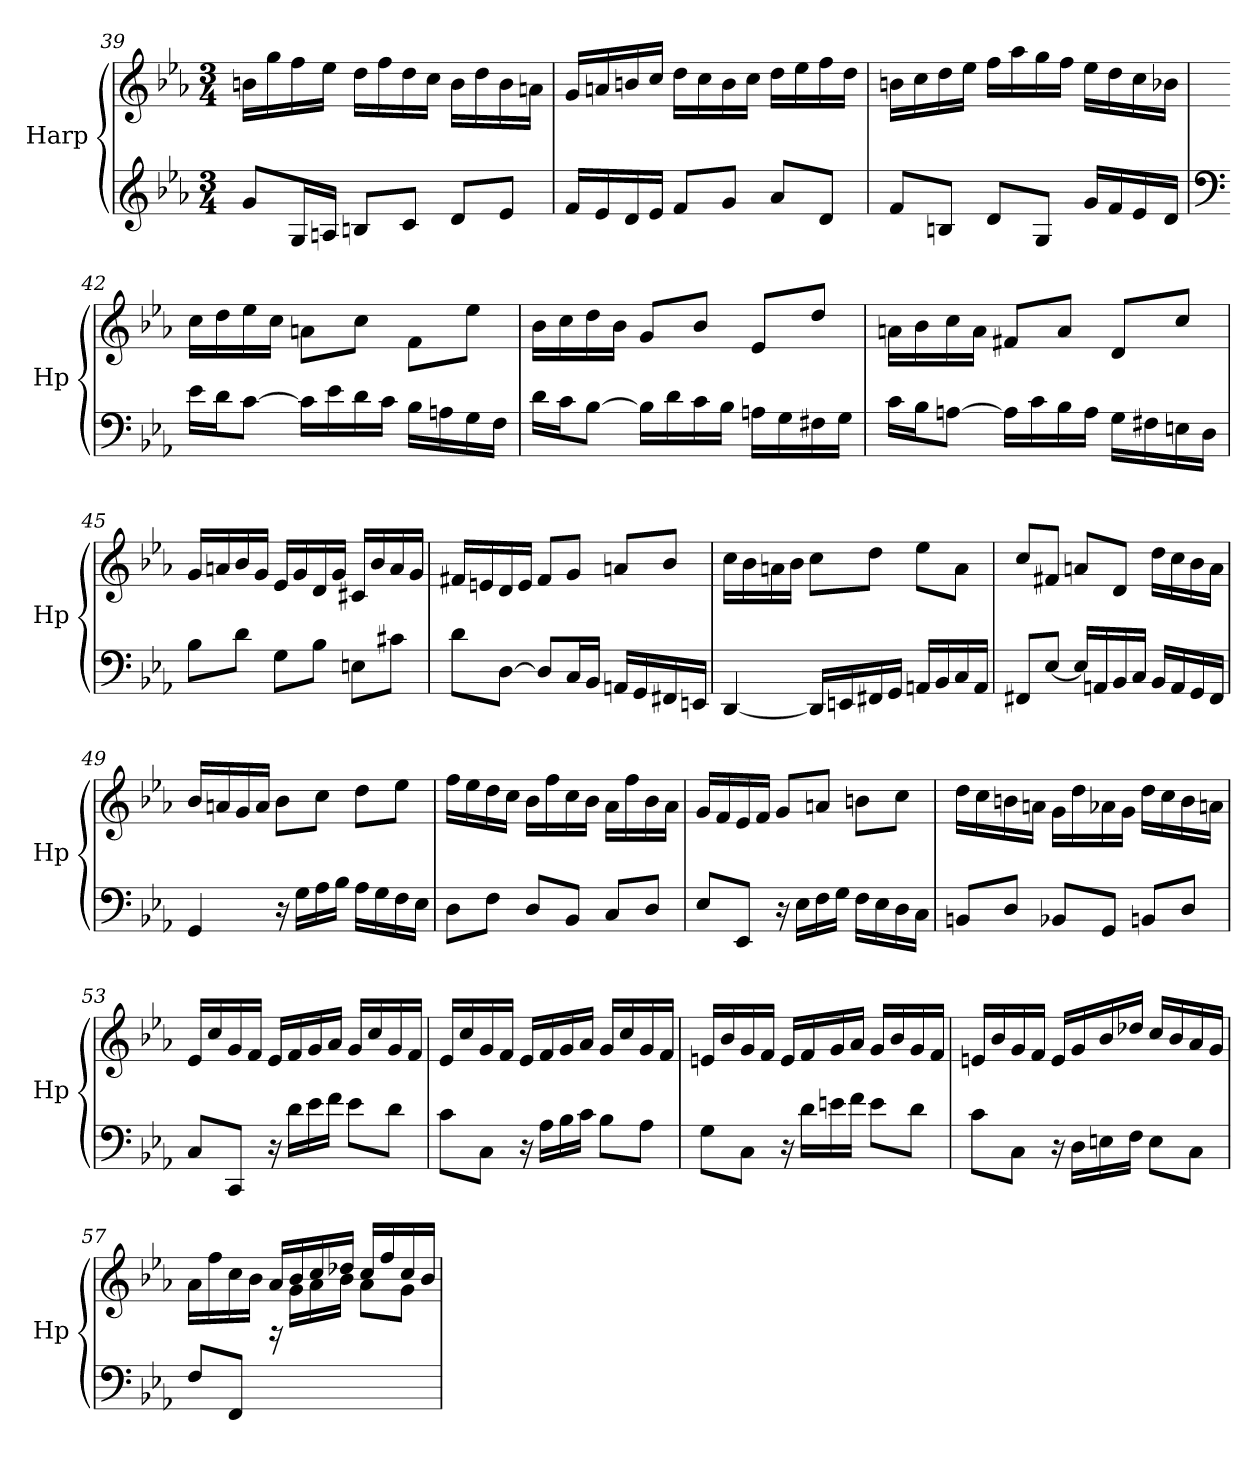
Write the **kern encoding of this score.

**kern	**kern
*part1	*part1
*staff2	*staff1
*I"Harp	*
*I'Hp	*
*clefG2	*clefG2
*k[b-e-a-]	*k[b-e-a-]
*M3/4	*M3/4
=39	=39
8g/L	16bn\LL
.	16gg\
16G/L	16ff\
16An/JJ	16ee-\JJ
8Bn/L	16dd\LL
.	16ff\
8c/J	16dd\
.	16cc\JJ
8d/L	16b\LL
.	16dd\
8e-/J	16b\
.	16an\JJ
=40	=40
16f/LL	16g/LL
16e-/	16an/
16d/	16bn/
16e-/JJ	16cc/JJ
8f/L	16dd\LL
.	16cc\
8g/J	16b\
.	16cc\JJ
8a-/L	16dd\LL
.	16ee-\
8d/J	16ff\
.	16dd\JJ
!!LO:LB:g=z
=41	=41
8f/L	16bn\LL
.	16cc\
8Bn/J	16dd\
.	16ee-\JJ
8d/L	16ff\LL
.	16aa-\
8G/J	16gg\
.	16ff\JJ
16g/LL	16ee-\LL
16f/	16dd\
16e-/	16cc\
16d/JJ	16b-X\JJ
=42	=42
*clefF4	*
16e-\LL	16cc\LL
16d\J	16dd\
[8c\J	16ee-\
.	16cc\JJ
16c\LL]	8an\L
16e-\	.
16d\	8cc\J
16c\JJ	.
16B-\LL	8f\L
16An\	.
16G\	8ee-\J
16F\JJ	.
=43	=43
16d\LL	16b-\LL
16c\J	16cc\
[8B-\J	16dd\
.	16b-\JJ
16B-\LL]	8g/L
16d\	.
16c\	8b-/J
16B-\JJ	.
16An\LL	8e-/L
16G\	.
16F#X\	8dd/J
16G\JJ	.
!!LO:LB:g=z
=44	=44
16c\LL	16an\LL
16B-\J	16b-\
[8An\J	16cc\
.	16a\JJ
16A\LL]	8f#X/L
16c\	.
16B-\	8a/J
16A\JJ	.
16G\LL	8d/L
16F#X\	.
16En\	8cc/J
16D\JJ	.
=45	=45
8B-\L	16g/LL
.	16an/
8d\J	16b-/
.	16g/JJ
8G\L	16e-/LL
.	16g/
8B-\J	16d/
.	16g/JJ
8En\L	16c#X/LL
.	16b-/
8c#X\J	16a/
.	16g/JJ
=46	=46
8d\L	16f#X/LL
.	16en/
[8D\J	16d/
.	16e/JJ
8D/L]	8f#/L
16C/L	8g/J
16BB-/JJ	.
16AAn/LL	8an/L
16GG/	.
16FF#X/	8b-/J
16EEn/JJ	.
!!LO:LB:g=z
=47	=47
[4DD/	16cc\LL
.	16b-\
.	16an\
.	16b-\JJ
16DD/LL]	8cc\L
16EEn/	.
16FF#X/	8dd\J
16GG/JJ	.
16AAn/LL	8ee-\L
16BB-/	.
16C/	8a\J
16AA/JJ	.
=48	=48
8FF#X/L	8cc/L
[8E-/J	8f#X/J
16E-/LL]	8an/L
16AAn/	.
16BB-/	8d/J
16C/JJ	.
16BB-/LL	16dd\LL
16AA/	16cc\
16GG/	16b-\
16FF#/JJ	16a\JJ
=49	=49
4GG/	16b-/LL
.	16an/
.	16g/
.	16a/JJ
16r	8b-\L
16G\LL	.
16A-\	8cc\J
16B-\JJ	.
16A-\LL	8dd\L
16G\	.
16F\	8ee-\J
16E-\JJ	.
!!LO:PB:g=z
=50	=50
8D\L	16ff\LL
.	16ee-\
8F\J	16dd\
.	16cc\JJ
8D/L	16b-\LL
.	16ff\
8BB-/J	16cc\
.	16b-\JJ
8C/L	16a-\LL
.	16ff\
8D/J	16b-\
.	16a-\JJ
=51	=51
8E-/L	16g/LL
.	16f/
8EE-/J	16e-/
.	16f/JJ
16r	8g/L
16E-\LL	.
16F\	8an/J
16G\JJ	.
16F\LL	8bn\L
16E-\	.
16D\	8cc\J
16C\JJ	.
=52	=52
8BBn/L	16dd\LL
.	16cc\
8D/J	16bn\
.	16an\JJ
8BB-X/L	16g\LL
.	16dd\
8GG/J	16a-X\
.	16g\JJ
8BBn/L	16dd\LL
.	16cc\
8D/J	16b\
.	16an\JJ
!!LO:LB:g=z
=53	=53
8C/L	16e-/LL
.	16cc/
8CC/J	16g/
.	16f/JJ
16r	16e-/LL
16d\LL	16f/
16e-\	16g/
16f\JJ	16a-/JJ
8e-\L	16g/LL
.	16cc/
8d\J	16g/
.	16f/JJ
=54	=54
8c\L	16e-/LL
.	16cc/
8C\J	16g/
.	16f/JJ
16r	16e-/LL
16A-\LL	16f/
16B-\	16g/
16c\JJ	16a-/JJ
8B-\L	16g/LL
.	16cc/
8A-\J	16g/
.	16f/JJ
=55	=55
8G\L	16en/LL
.	16b-/
8C\J	16g/
.	16f/JJ
16r	16e/LL
16d\LL	16f/
16en\	16g/
16f\JJ	16a-/JJ
8e\L	16g/LL
.	16b-/
8d\J	16g/
.	16f/JJ
!!LO:LB:g=z
=56	=56
8c\L	16en/LL
.	16b-/
8C\J	16g/
.	16f/JJ
16r	16e/LL
16D\LL	16g/
16En\	16b-/
16F\JJ	16dd-X/JJ
8E\L	16cc/LL
.	16b-/
8C\J	16a-/
.	16g/JJ
=57	=57
*	*^
8F/L	16a-\LL	16ryy
*	*v	*v
.	16ff\
8FF/J	16cc\
.	16b-\JJ
16rg	16a-/LL
*	*^
4..ryy	16b-/	16g\LL
.	16cc/	16a-\
.	16dd-X/JJ	16b-\JJ
.	16cc/LL	8a-\L
.	16ff/	.
.	16cc/	8g\J
.	16b-/JJ	.
*	*v	*v
=	=
*-	*-
